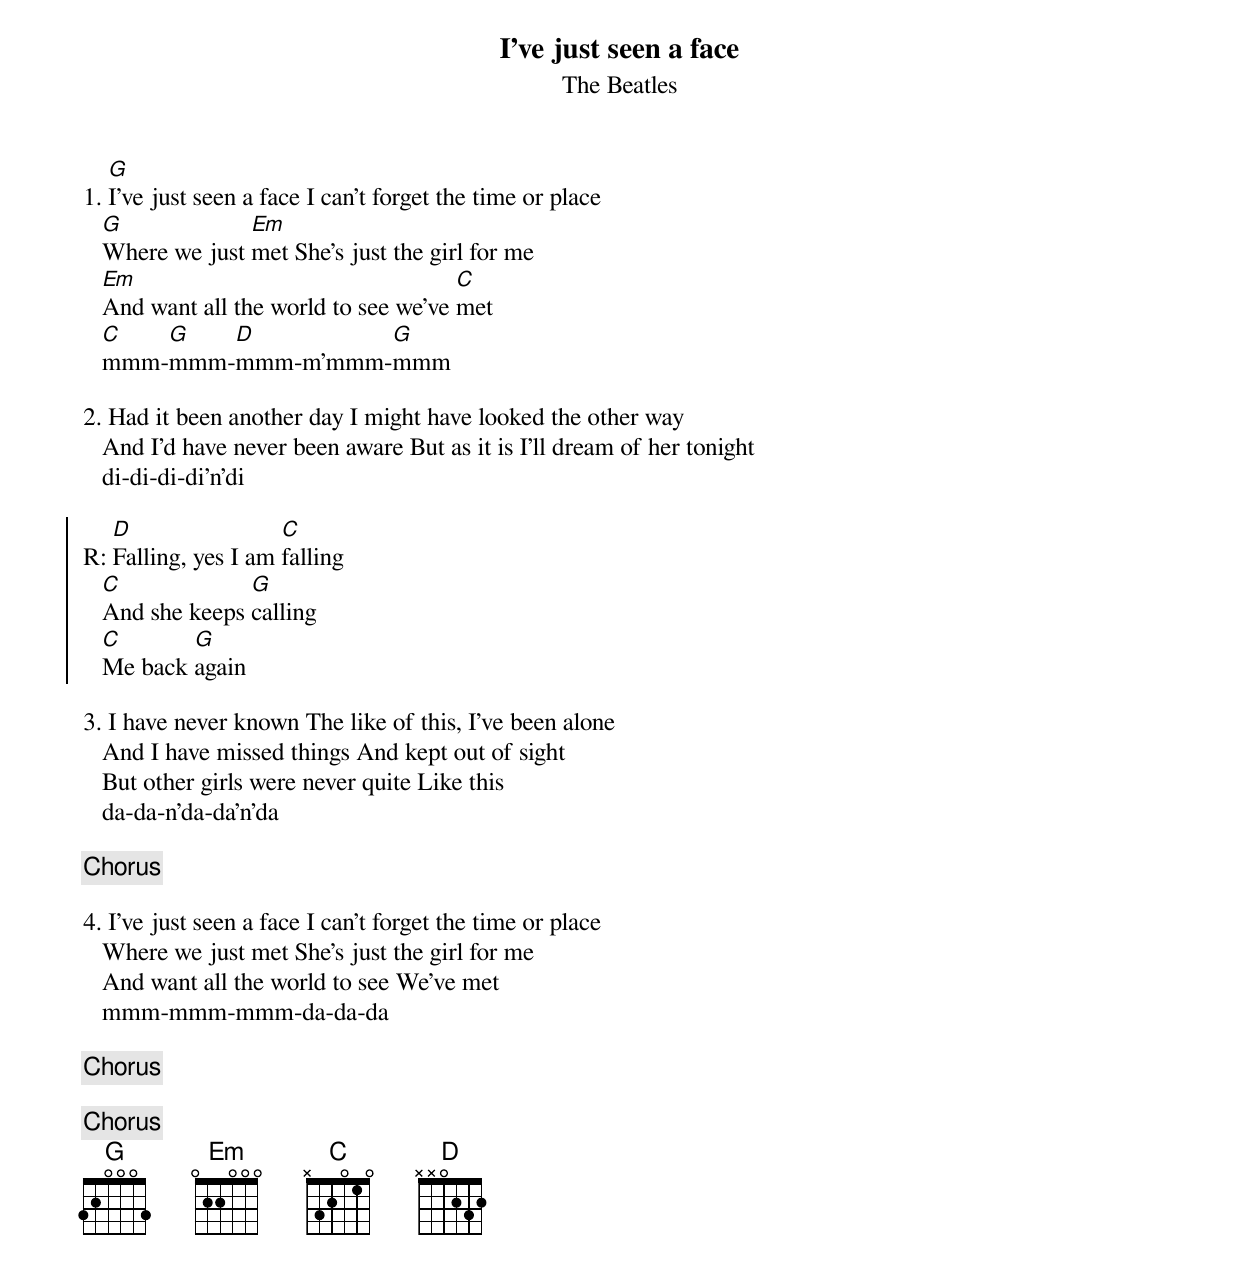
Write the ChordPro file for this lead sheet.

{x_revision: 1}

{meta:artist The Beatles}
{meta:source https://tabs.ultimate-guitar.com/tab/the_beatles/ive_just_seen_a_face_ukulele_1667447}

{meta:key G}
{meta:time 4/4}

{title: I've just seen a face}
{subtitle: The Beatles}

{start_of_verse}
1. [G]I've just seen a face I can't forget the time or place
   [G]Where we just [Em]met She's just the girl for me
   [Em]And want all the world to see we've [C]met
   [C]mmm-[G]mmm-[D]mmm-m'mmm-[G]mmm
{end_of_verse}

{start_of_verse}
2. Had it been another day I might have looked the other way
   And I'd have never been aware But as it is I'll dream of her tonight
   di-di-di-di'n'di
{end_of_verse}

{soc}
R: [D]Falling, yes I am [C]falling
   [C]And she keeps [G]calling
   [C]Me back [G]again
{eoc}

{start_of_verse}
3. I have never known The like of this, I've been alone
   And I have missed things And kept out of sight
   But other girls were never quite Like this
   da-da-n'da-da'n'da
{end_of_verse}

{chorus}

{start_of_verse}
4. I've just seen a face I can't forget the time or place
   Where we just met She's just the girl for me
   And want all the world to see We've met
   mmm-mmm-mmm-da-da-da
{end_of_verse}

{chorus}

{chorus}
